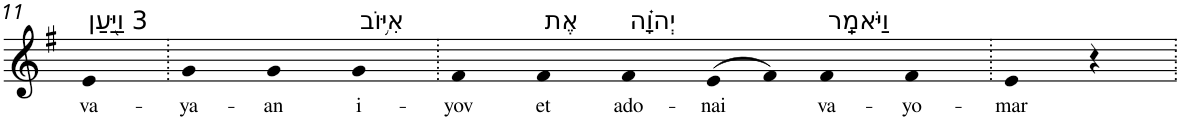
**kern	**text
*part1	*part1
*staff1	*staff1
*I"Piano	*
*I'Pno	*
!!LO:PB:g=z
*clefG2	*
*k[f#]	*
*G:	*
=11	=11
!LO:TX:a:t=3 וַיַּ֖עַן	!
!	!LO:LY:b
4e	va-
=12.	=12.
!	!LO:LY:b
4g	-ya-
!	!LO:LY:b
4g	-an
!LO:TX:a:t=אִיּ֥וֹב	!
!	!LO:LY:b
4g	i-
=13.	=13.
!	!LO:LY:b
4f#	-yov
!LO:TX:a:t=אֶת	!
!	!LO:LY:b
4f#	et
!LO:TX:a:t=יְהוָ֗ה	!
!	!LO:LY:b
4f#	ado-
!	!LO:LY:b
(>8e	-nai
8f#)	.
!LO:TX:a:t=וַיֹּאמַֽר	!
!	!LO:LY:b
4f#	va-
!	!LO:LY:b
4f#	-yo-
=14.	=14.
!	!LO:LY:b
4e	-mar
4r	.
=.	=.
*-	*-
